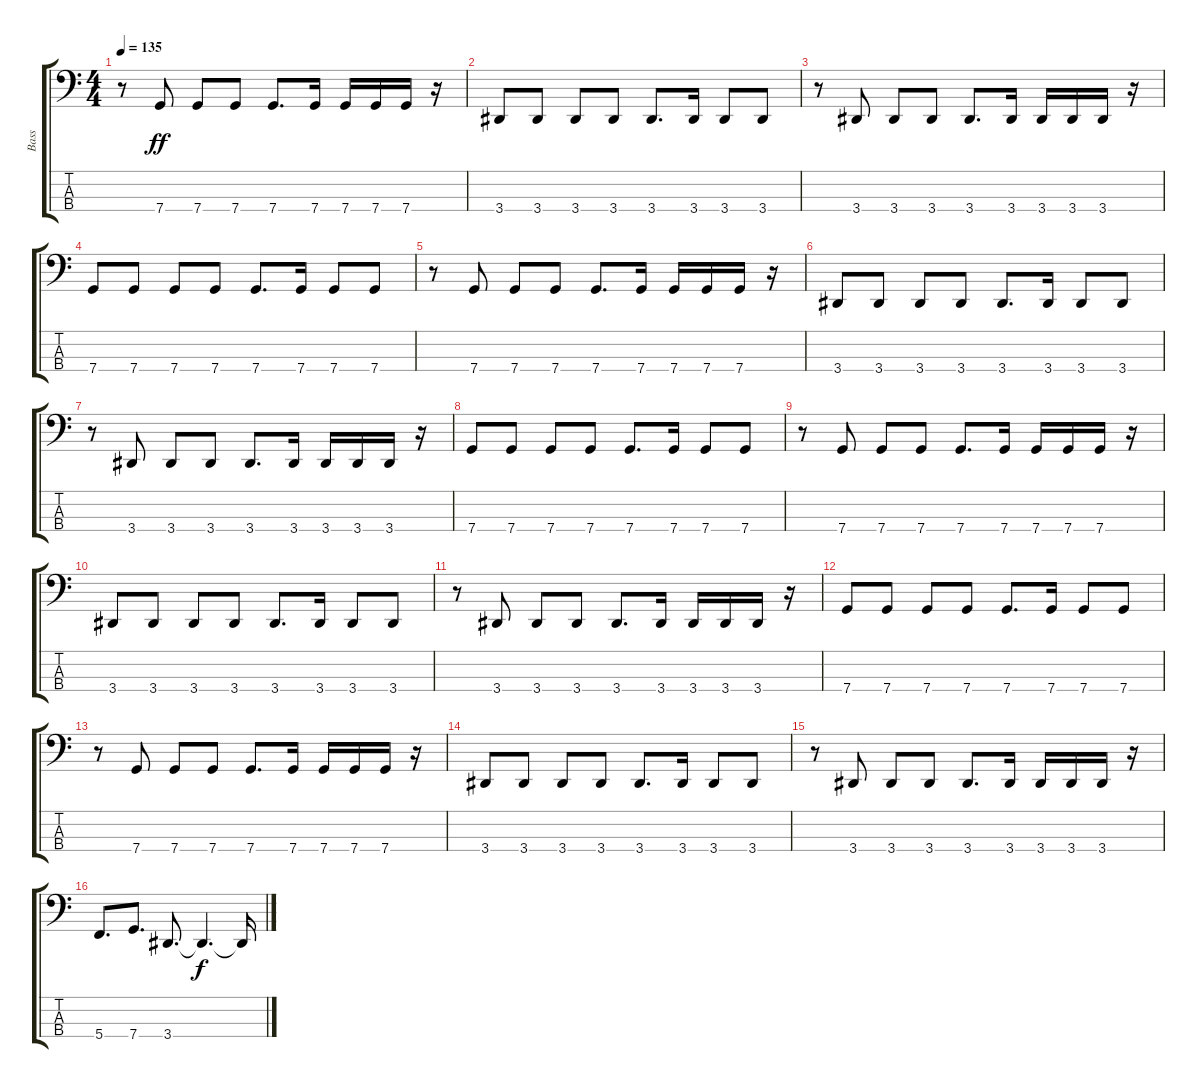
\track ("Bass" "Bass") {instrument electricbasspick}
\staff {score tabs}
\tuning (F2 C2 G1 C1) {hide}
\ts (4 4)
\tempo 135
\clef f4
\ks c
r.8{dy ff} 7.4.8 7.4.8 7.4.8 7.4.8{d} 7.4.16 7.4.16 7.4.16 7.4.16 r.16 |
3.4.8 3.4.8 3.4.8 3.4.8 3.4.8{d} 3.4.16 3.4.8 3.4.8 |
r.8 3.4.8 3.4.8 3.4.8 3.4.8{d} 3.4.16 3.4.16 3.4.16 3.4.16 r.16 |
7.4.8 7.4.8 7.4.8 7.4.8 7.4.8{d} 7.4.16 7.4.8 7.4.8 |
r.8 7.4.8 7.4.8 7.4.8 7.4.8{d} 7.4.16 7.4.16 7.4.16 7.4.16 r.16 |
3.4.8 3.4.8 3.4.8 3.4.8 3.4.8{d} 3.4.16 3.4.8 3.4.8 |
r.8 3.4.8 3.4.8 3.4.8 3.4.8{d} 3.4.16 3.4.16 3.4.16 3.4.16 r.16 |
7.4.8 7.4.8 7.4.8 7.4.8 7.4.8{d} 7.4.16 7.4.8 7.4.8 |
r.8 7.4.8 7.4.8 7.4.8 7.4.8{d} 7.4.16 7.4.16 7.4.16 7.4.16 r.16 |
3.4.8 3.4.8 3.4.8 3.4.8 3.4.8{d} 3.4.16 3.4.8 3.4.8 |
r.8 3.4.8 3.4.8 3.4.8 3.4.8{d} 3.4.16 3.4.16 3.4.16 3.4.16 r.16 |
7.4.8 7.4.8 7.4.8 7.4.8 7.4.8{d} 7.4.16 7.4.8 7.4.8 |
r.8 7.4.8 7.4.8 7.4.8 7.4.8{d} 7.4.16 7.4.16 7.4.16 7.4.16 r.16 |
3.4.8 3.4.8 3.4.8 3.4.8 3.4.8{d} 3.4.16 3.4.8 3.4.8 |
r.8 3.4.8 3.4.8 3.4.8 3.4.8{d} 3.4.16 3.4.16 3.4.16 3.4.16 r.16 |
5.4.8{d} 7.4.8{d} 3.4.8{d} 3.4{t}.4{d dy f} 3.4{t}.16
